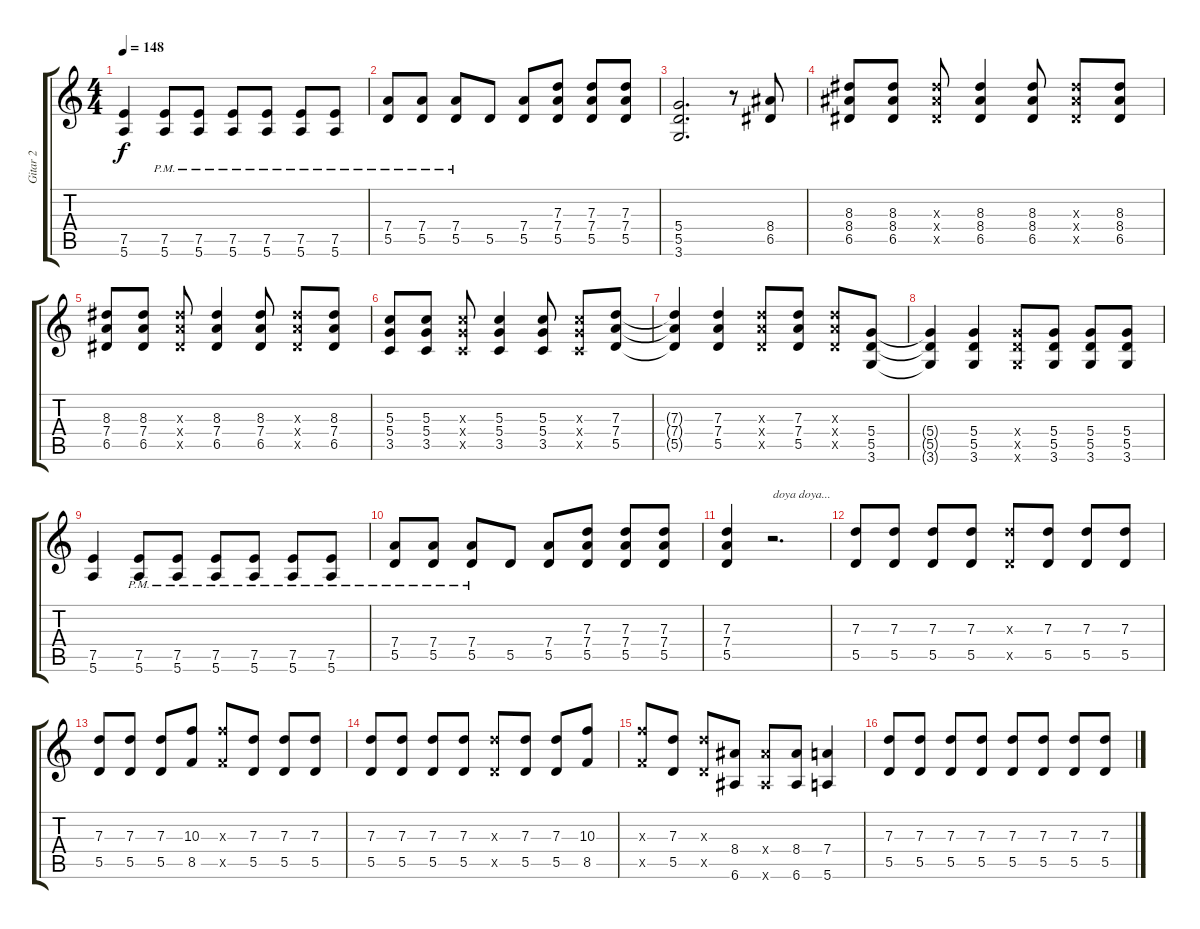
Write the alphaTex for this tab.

\track ("Gitar 2" "Gitar 2") {instrument distortionguitar}
\staff {score tabs}
\tuning (E4 B3 G3 D3 A2 E2) {hide}
\ts (4 4)
\tempo 148
\clef g2
\ks c
(7.5 5.6).4{dy f} (7.5{pm} 5.6{pm}).8 (7.5{pm} 5.6{pm}).8 (7.5{pm} 5.6{pm}).8 (7.5{pm} 5.6{pm}).8 (7.5{pm} 5.6{pm}).8 (7.5{pm} 5.6{pm}).8 |
(7.4{pm} 5.5{pm}).8 (7.4{pm} 5.5{pm}).8 (7.4{pm} 5.5{pm}).8 5.5.8 (7.4 5.5).8 (7.3 7.4 5.5).8 (7.3 7.4 5.5).8 (7.3 7.4 5.5).8 |
(5.4 5.5 3.6).2{d} r.8 (8.4 6.5).8 |
(8.3 8.4 6.5).8 (8.3 8.4 6.5).8 (8.3{x} 8.4{x} 6.5{x}).8 (8.3 8.4 6.5).4 (8.3 8.4 6.5).8 (8.3{x} 8.4{x} 6.5{x}).8 (8.3 8.4 6.5).8 |
(8.3 7.4 6.5).8 (8.3 7.4 6.5).8 (8.3{x} 7.4{x} 6.5{x}).8 (8.3 7.4 6.5).4 (8.3 7.4 6.5).8 (8.3{x} 7.4{x} 6.5{x}).8 (8.3 7.4 6.5).8 |
(5.3 5.4 3.5).8 (5.3 5.4 3.5).8 (5.3{x} 5.4{x} 3.5{x}).8 (5.3 5.4 3.5).4 (5.3 5.4 3.5).8 (5.3{x} 5.4{x} 3.5{x}).8 (7.3 7.4 5.5).8 |
(7.3{t} 7.4{t} 5.5{t}).4 (7.3 7.4 5.5).4 (7.3{x} 7.4{x} 5.5{x}).8 (7.3 7.4 5.5).8 (7.3{x} 7.4{x} 5.5{x}).8 (5.4 5.5 3.6).8 |
(5.4{t} 5.5{t} 3.6{t}).4 (5.4 5.5 3.6).4 (5.4{x} 5.5{x} 3.6{x}).8 (5.4 5.5 3.6).8 (5.4 5.5 3.6).8 (5.4 5.5 3.6).8 |
(7.5 5.6).4 (7.5{pm} 5.6{pm}).8 (7.5{pm} 5.6{pm}).8 (7.5{pm} 5.6{pm}).8 (7.5{pm} 5.6{pm}).8 (7.5{pm} 5.6{pm}).8 (7.5{pm} 5.6{pm}).8 |
(7.4{pm} 5.5{pm}).8 (7.4{pm} 5.5{pm}).8 (7.4{pm} 5.5{pm}).8 5.5.8 (7.4 5.5).8 (7.3 7.4 5.5).8 (7.3 7.4 5.5).8 (7.3 7.4 5.5).8 |
(7.3 7.4 5.5).4 r.2{d txt "doya doya..."} |
(7.3 5.5).8 (7.3 5.5).8 (7.3 5.5).8 (7.3 5.5).8 (7.3{x} 5.5{x}).8 (7.3 5.5).8 (7.3 5.5).8 (7.3 5.5).8 |
(7.3 5.5).8 (7.3 5.5).8 (7.3 5.5).8 (10.3 8.5).8 (10.3{x} 8.5{x}).8 (7.3 5.5).8 (7.3 5.5).8 (7.3 5.5).8 |
(7.3 5.5).8 (7.3 5.5).8 (7.3 5.5).8 (7.3 5.5).8 (7.3{x} 5.5{x}).8 (7.3 5.5).8 (7.3 5.5).8 (10.3 8.5).8 |
(10.3{x} 8.5{x}).8 (7.3 5.5).8 (7.3{x} 5.5{x}).8 (8.4 6.6).8 (8.4{x} 6.6{x}).8 (8.4 6.6).8 (7.4 5.6).4 |
(7.3 5.5).8 (7.3 5.5).8 (7.3 5.5).8 (7.3 5.5).8 (7.3 5.5).8 (7.3 5.5).8 (7.3 5.5).8 (7.3 5.5).8
